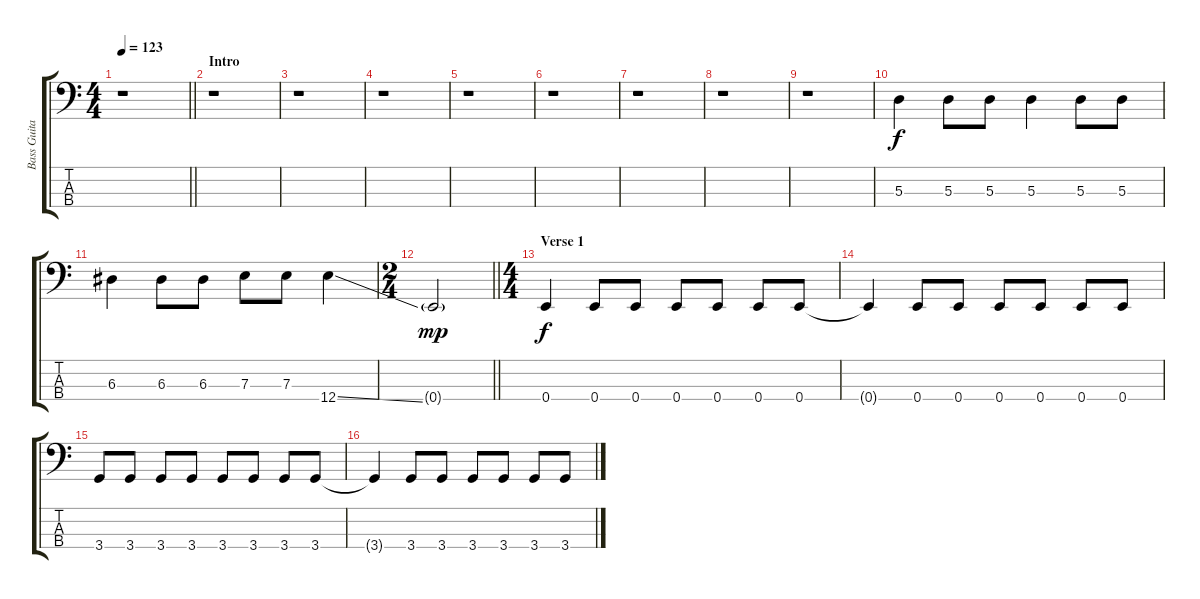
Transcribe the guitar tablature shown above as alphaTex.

\track ("Bass Guitar" "Bass Guita") {instrument slapbass2}
\staff {score tabs}
\tuning (G2 D2 A1 E1) {hide}
\ts (4 4)
\tempo 123
\clef f4
\barLineRight lightlight
\ks c
r.1{dy f instrument slapbass2} |
\section ("" "Intro")
r.1 |
r.1 |
r.1 |
r.1 |
r.1 |
r.1 |
r.1 |
r.1 |
5.3.4 5.3.8 5.3.8 5.3.4 5.3.8 5.3.8 |
6.3.4 6.3.8 6.3.8 7.3.8 7.3.8 12.4{ss}.4 |
\ts (2 4)
\barLineRight lightlight
0.4{g}.2{dy mp} |
\ts (4 4)
\section ("" "Verse 1")
0.4.4{dy f} 0.4.8 0.4.8 0.4.8 0.4.8 0.4.8 0.4.8 |
0.4{t}.4 0.4.8 0.4.8 0.4.8 0.4.8 0.4.8 0.4.8 |
3.4.8 3.4.8 3.4.8 3.4.8 3.4.8 3.4.8 3.4.8 3.4.8 |
3.4{t}.4 3.4.8 3.4.8 3.4.8 3.4.8 3.4.8 3.4.8
